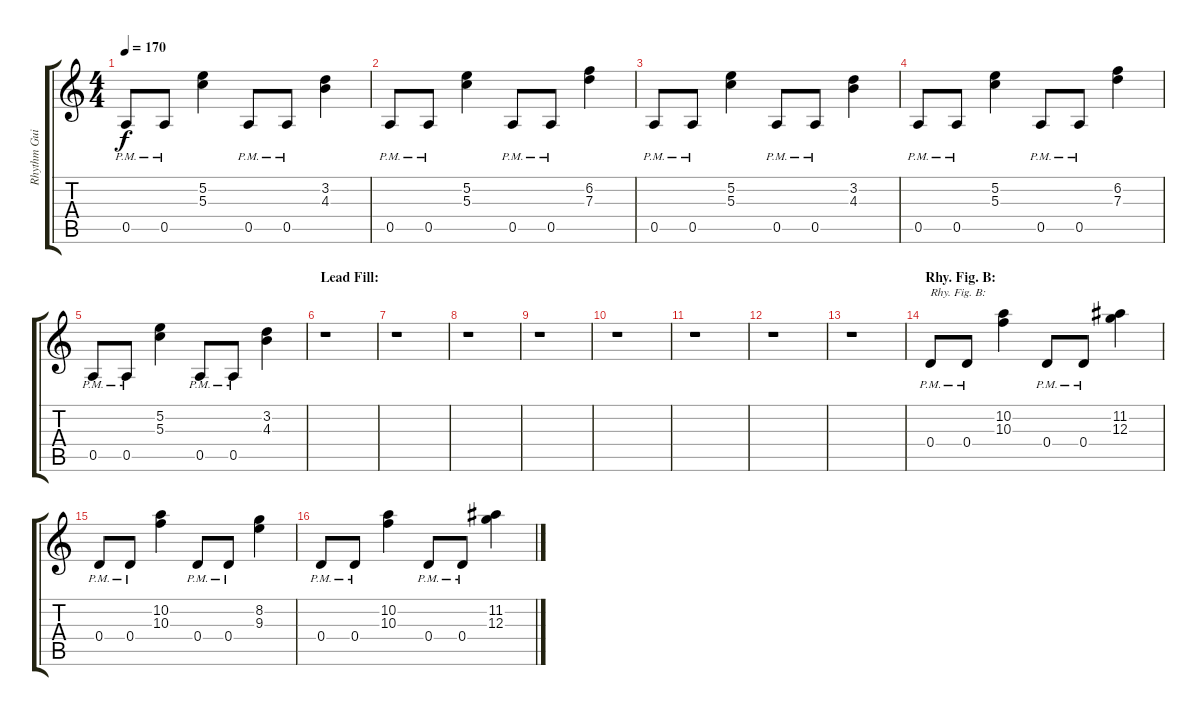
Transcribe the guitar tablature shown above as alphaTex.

\track ("Rhythm Guitar 2" "Rhythm Gui") {instrument distortionguitar}
\staff {score tabs}
\tuning (E4 B3 G3 D3 A2 E2) {hide}
\ts (4 4)
\tempo 170
\clef g2
\ks c
0.5{pm}.8{dy f} 0.5{pm}.8 (5.2 5.3).4 0.5{pm}.8 0.5{pm}.8 (3.2 4.3).4 |
0.5{pm}.8 0.5{pm}.8 (5.2 5.3).4 0.5{pm}.8 0.5{pm}.8 (6.2 7.3).4 |
0.5{pm}.8 0.5{pm}.8 (5.2 5.3).4 0.5{pm}.8 0.5{pm}.8 (3.2 4.3).4 |
0.5{pm}.8 0.5{pm}.8 (5.2 5.3).4 0.5{pm}.8 0.5{pm}.8 (6.2 7.3).4 |
0.5{pm}.8 0.5{pm}.8 (5.2 5.3).4 0.5{pm}.8 0.5{pm}.8 (3.2 4.3).4 |
\section ("" "Lead Fill:")
r.1 |
r.1 |
r.1 |
r.1 |
r.1 |
r.1 |
r.1 |
r.1 |
\section ("" "Rhy. Fig. B:")
0.4{pm}.8{txt "Rhy. Fig. B:"} 0.4{pm}.8 (10.2 10.3).4 0.4{pm}.8 0.4{pm}.8 (11.2 12.3).4 |
0.4{pm}.8 0.4{pm}.8 (10.2 10.3).4 0.4{pm}.8 0.4{pm}.8 (8.2 9.3).4 |
0.4{pm}.8 0.4{pm}.8 (10.2 10.3).4 0.4{pm}.8 0.4{pm}.8 (11.2 12.3).4
